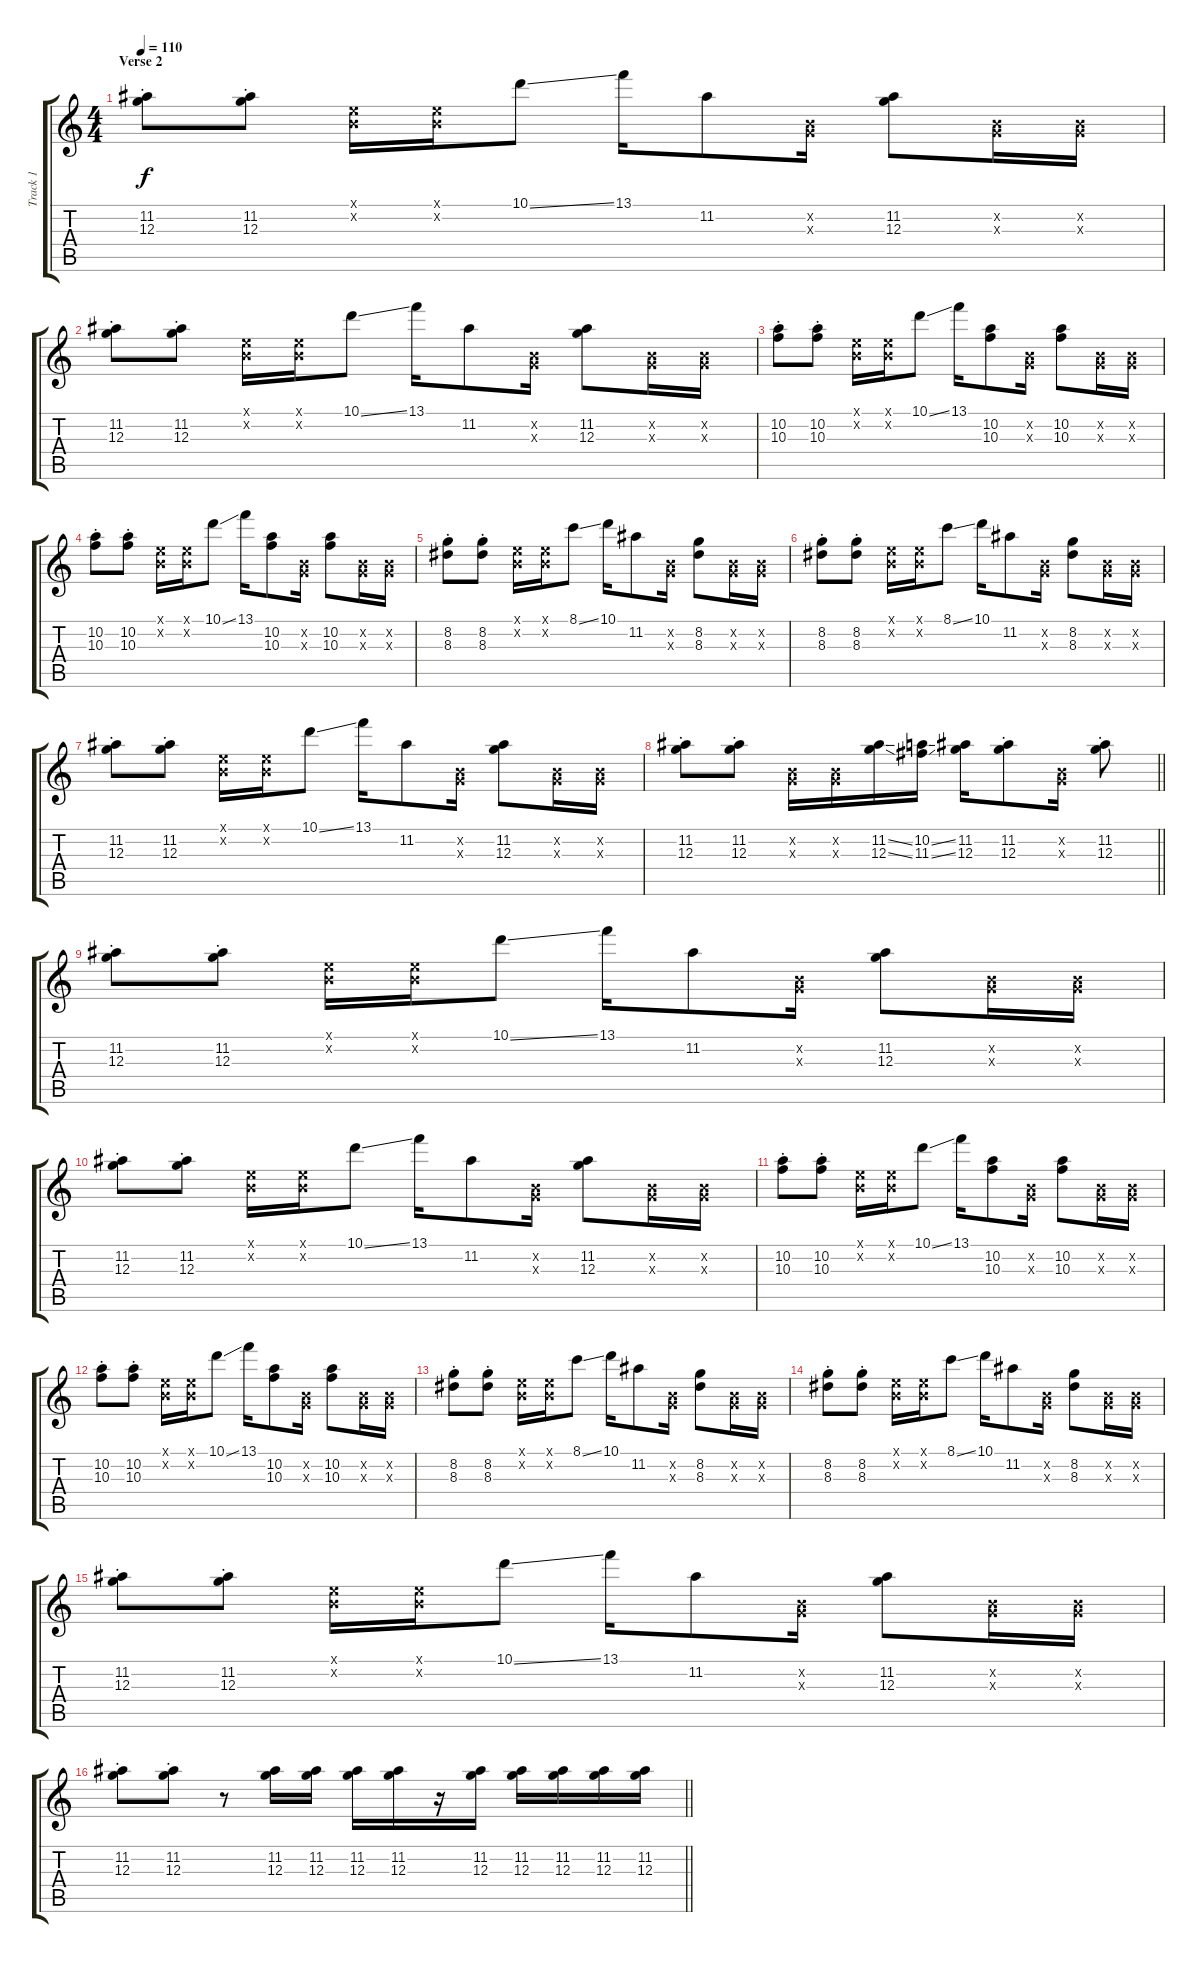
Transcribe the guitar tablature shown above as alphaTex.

\track ("Track 1" "Track 1") {instrument electricguitarclean}
\staff {score tabs}
\tuning (E4 B3 G3 D3 A2 E2) {hide}
\ts (4 4)
\section ("" "Verse 2")
\tempo 110
\clef g2
\ks c
(11.2{st} 12.3).8{dy f} (11.2{st} 12.3).8 (0.1{x} 0.2{x}).16 (0.1{x} 0.2{x}).16 10.1{ss}.8 13.1.16 11.2.8 (0.2{x} 0.3{x}).16 (11.2 12.3).8 (0.2{x} 0.3{x}).16 (0.2{x} 0.3{x}).16 |
(11.2{st} 12.3).8 (11.2{st} 12.3).8 (0.1{x} 0.2{x}).16 (0.1{x} 0.2{x}).16 10.1{ss}.8 13.1.16 11.2.8 (0.2{x} 0.3{x}).16 (11.2 12.3).8 (0.2{x} 0.3{x}).16 (0.2{x} 0.3{x}).16 |
(10.2{st} 10.3).8 (10.2{st} 10.3).8 (0.1{x} 0.2{x}).16 (0.1{x} 0.2{x}).16 10.1{ss}.8 13.1.16 (10.2 10.3).8 (0.2{x} 0.3{x}).16 (10.2 10.3).8 (0.2{x} 0.3{x}).16 (0.2{x} 0.3{x}).16 |
(10.2{st} 10.3).8 (10.2{st} 10.3).8 (0.1{x} 0.2{x}).16 (0.1{x} 0.2{x}).16 10.1{ss}.8 13.1.16 (10.2 10.3).8 (0.2{x} 0.3{x}).16 (10.2 10.3).8 (0.2{x} 0.3{x}).16 (0.2{x} 0.3{x}).16 |
(8.2{st} 8.3).8 (8.2{st} 8.3).8 (0.1{x} 0.2{x}).16 (0.1{x} 0.2{x}).16 8.1{ss}.8 10.1.16 11.2.8 (0.2{x} 0.3{x}).16 (8.2 8.3).8 (0.2{x} 0.3{x}).16 (0.2{x} 0.3{x}).16 |
(8.2{st} 8.3).8 (8.2{st} 8.3).8 (0.1{x} 0.2{x}).16 (0.1{x} 0.2{x}).16 8.1{ss}.8 10.1.16 11.2.8 (0.2{x} 0.3{x}).16 (8.2 8.3).8 (0.2{x} 0.3{x}).16 (0.2{x} 0.3{x}).16 |
(11.2{st} 12.3).8 (11.2{st} 12.3).8 (0.1{x} 0.2{x}).16 (0.1{x} 0.2{x}).16 10.1{ss}.8 13.1.16 11.2.8 (0.2{x} 0.3{x}).16 (11.2 12.3).8 (0.2{x} 0.3{x}).16 (0.2{x} 0.3{x}).16 |
\barLineRight lightlight
(11.2{st} 12.3).8 (11.2{st} 12.3).8 (0.2{x} 0.3{x}).16 (0.2{x} 0.3{x}).16 (11.2{ss} 12.3{ss}).16 (10.2{ss} 11.3{ss}).16 (11.2 12.3).16 (11.2 12.3{st}).8 (0.2{x} 0.3{x}).16 (11.2 12.3{st}).8 |
(11.2{st} 12.3).8 (11.2{st} 12.3).8 (0.1{x} 0.2{x}).16 (0.1{x} 0.2{x}).16 10.1{ss}.8 13.1.16 11.2.8 (0.2{x} 0.3{x}).16 (11.2 12.3).8 (0.2{x} 0.3{x}).16 (0.2{x} 0.3{x}).16 |
(11.2{st} 12.3).8 (11.2{st} 12.3).8 (0.1{x} 0.2{x}).16 (0.1{x} 0.2{x}).16 10.1{ss}.8 13.1.16 11.2.8 (0.2{x} 0.3{x}).16 (11.2 12.3).8 (0.2{x} 0.3{x}).16 (0.2{x} 0.3{x}).16 |
(10.2{st} 10.3).8 (10.2{st} 10.3).8 (0.1{x} 0.2{x}).16 (0.1{x} 0.2{x}).16 10.1{ss}.8 13.1.16 (10.2 10.3).8 (0.2{x} 0.3{x}).16 (10.2 10.3).8 (0.2{x} 0.3{x}).16 (0.2{x} 0.3{x}).16 |
(10.2{st} 10.3).8 (10.2{st} 10.3).8 (0.1{x} 0.2{x}).16 (0.1{x} 0.2{x}).16 10.1{ss}.8 13.1.16 (10.2 10.3).8 (0.2{x} 0.3{x}).16 (10.2 10.3).8 (0.2{x} 0.3{x}).16 (0.2{x} 0.3{x}).16 |
(8.2{st} 8.3).8 (8.2{st} 8.3).8 (0.1{x} 0.2{x}).16 (0.1{x} 0.2{x}).16 8.1{ss}.8 10.1.16 11.2.8 (0.2{x} 0.3{x}).16 (8.2 8.3).8 (0.2{x} 0.3{x}).16 (0.2{x} 0.3{x}).16 |
(8.2{st} 8.3).8 (8.2{st} 8.3).8 (0.1{x} 0.2{x}).16 (0.1{x} 0.2{x}).16 8.1{ss}.8 10.1.16 11.2.8 (0.2{x} 0.3{x}).16 (8.2 8.3).8 (0.2{x} 0.3{x}).16 (0.2{x} 0.3{x}).16 |
(11.2{st} 12.3).8 (11.2{st} 12.3).8 (0.1{x} 0.2{x}).16 (0.1{x} 0.2{x}).16 10.1{ss}.8 13.1.16 11.2.8 (0.2{x} 0.3{x}).16 (11.2 12.3).8 (0.2{x} 0.3{x}).16 (0.2{x} 0.3{x}).16 |
\barLineRight lightlight
(11.2 12.3{st}).8 (11.2 12.3{st}).8 r.8 (11.2 12.3).16 (11.2 12.3).16 (11.2 12.3).16 (11.2 12.3).16 r.16 (11.2 12.3).16 (11.2 12.3).16 (11.2 12.3).16 (11.2 12.3).16 (11.2 12.3).16
